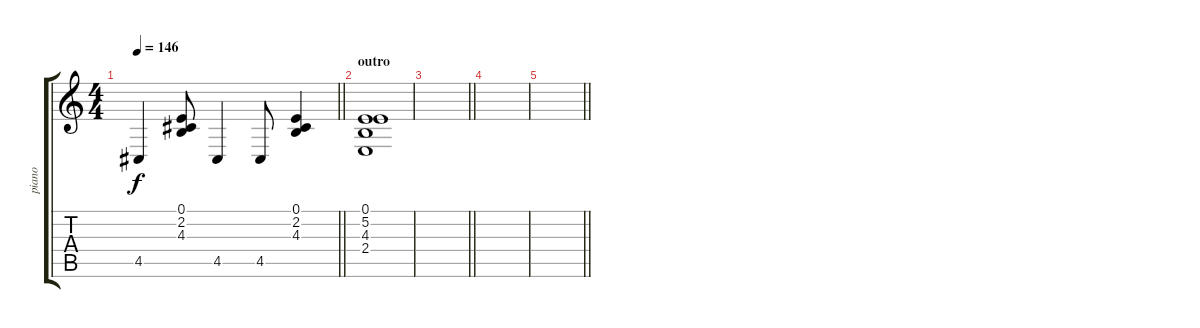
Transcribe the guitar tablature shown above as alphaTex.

\track ("piano" "piano") {instrument electricgrandpiano}
\staff {score tabs}
\tuning (E4 B3 G3 D3 A2 E2) {hide}
\ts (4 4)
\tempo 146
\clef g2
\barLineRight lightlight
\ks c
4.5.4{dy f} (0.1 2.2 4.3).8 4.5.4 4.5.8 (0.1 2.2 4.3).4 |
\section ("" "outro")
(0.1 5.2 4.3 2.4).1 |
\barLineRight lightlight
|
|
\barLineRight lightlight
